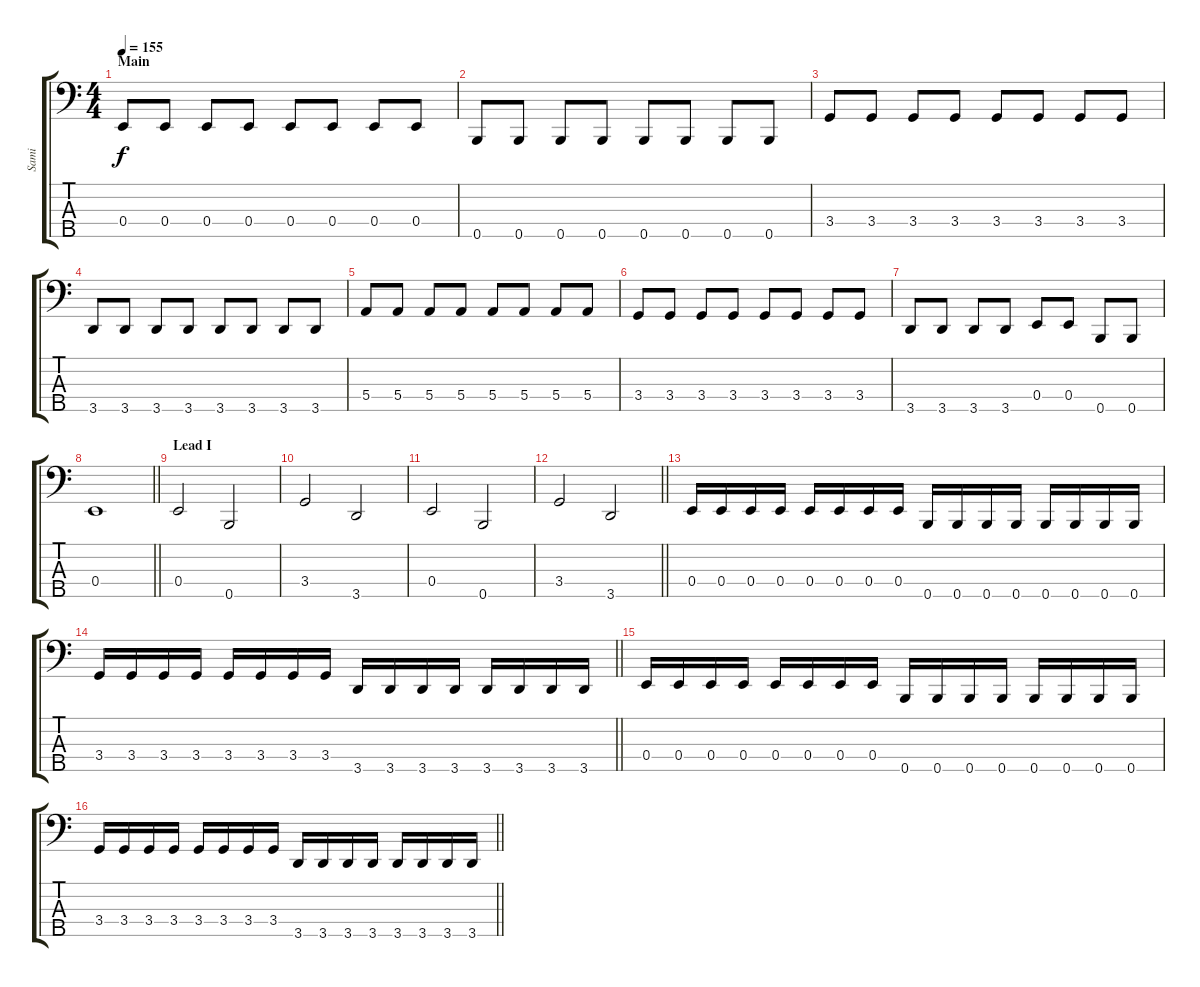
\track ("Sami" "Sami") {instrument electricbassfinger}
\staff {score tabs}
\tuning (G2 D2 A1 E1 B0) {hide}
\ts (4 4)
\section ("" "Main")
\tempo 155
\clef f4
\ks c
0.4.8{dy f} 0.4.8 0.4.8 0.4.8 0.4.8 0.4.8 0.4.8 0.4.8 |
0.5.8 0.5.8 0.5.8 0.5.8 0.5.8 0.5.8 0.5.8 0.5.8 |
3.4.8 3.4.8 3.4.8 3.4.8 3.4.8 3.4.8 3.4.8 3.4.8 |
3.5.8 3.5.8 3.5.8 3.5.8 3.5.8 3.5.8 3.5.8 3.5.8 |
5.4.8 5.4.8 5.4.8 5.4.8 5.4.8 5.4.8 5.4.8 5.4.8 |
3.4.8 3.4.8 3.4.8 3.4.8 3.4.8 3.4.8 3.4.8 3.4.8 |
3.5.8 3.5.8 3.5.8 3.5.8 0.4.8 0.4.8 0.5.8 0.5.8 |
\barLineRight lightlight
0.4.1 |
\section ("" "Lead I")
0.4.2 0.5.2 |
3.4.2 3.5.2 |
0.4.2 0.5.2 |
\barLineRight lightlight
3.4.2 3.5.2 |
\section ("" "")
0.4.16 0.4.16 0.4.16 0.4.16 0.4.16 0.4.16 0.4.16 0.4.16 0.5.16 0.5.16 0.5.16 0.5.16 0.5.16 0.5.16 0.5.16 0.5.16 |
\barLineRight lightlight
3.4.16 3.4.16 3.4.16 3.4.16 3.4.16 3.4.16 3.4.16 3.4.16 3.5.16 3.5.16 3.5.16 3.5.16 3.5.16 3.5.16 3.5.16 3.5.16 |
0.4.16 0.4.16 0.4.16 0.4.16 0.4.16 0.4.16 0.4.16 0.4.16 0.5.16 0.5.16 0.5.16 0.5.16 0.5.16 0.5.16 0.5.16 0.5.16 |
\barLineRight lightlight
3.4.16 3.4.16 3.4.16 3.4.16 3.4.16 3.4.16 3.4.16 3.4.16 3.5.16 3.5.16 3.5.16 3.5.16 3.5.16 3.5.16 3.5.16 3.5.16
